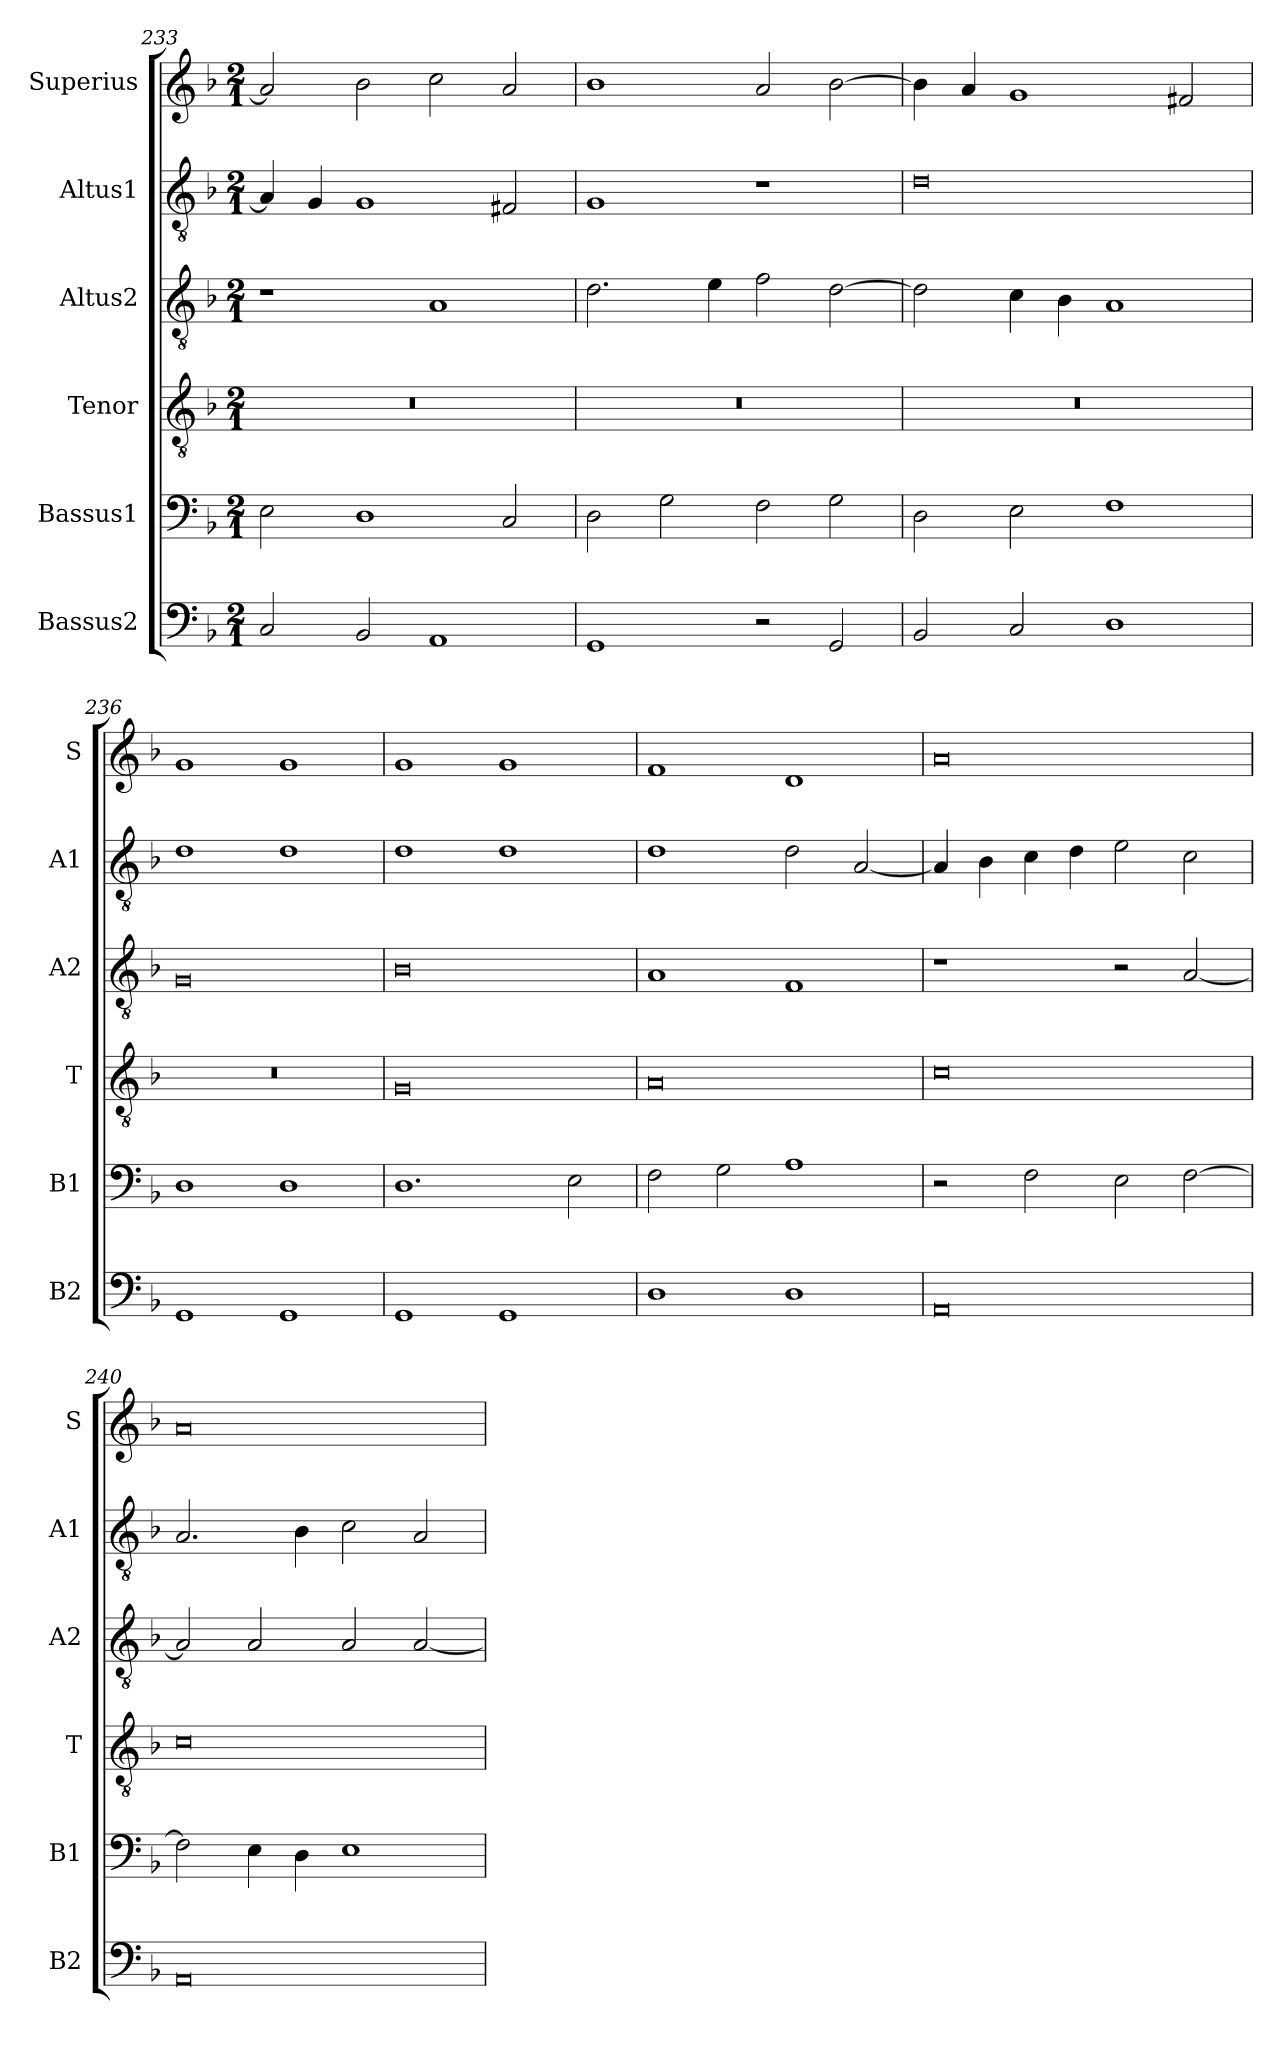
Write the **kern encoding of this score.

**kern	**kern	**kern	**kern	**kern	**kern
*part6	*part5	*part4	*part3	*part2	*part1
*staff6	*staff5	*staff4	*staff3	*staff2	*staff1
*I"Bassus2	*I"Bassus1	*I"Tenor	*I"Altus2	*I"Altus1	*I"Superius
*I'B2	*I'B1	*I'T	*I'A2	*I'A1	*I'S
*clefF4	*clefF4	*clefGv2	*clefGv2	*clefGv2	*clefG2
*k[b-]	*k[b-]	*k[b-]	*k[b-]	*k[b-]	*k[b-]
*M2/1	*M2/1	*M2/1	*M2/1	*M2/1	*M2/1
=233	=233	=233	=233	=233	=233
2C/	2E\	0r	1r	4A/]	2a/]
.	.	.	.	4G/	.
2BB-/	1D	.	.	1G	2b-\
1AA	.	.	1A	.	2cc\
.	2C/	.	.	2F#X/	2a/
=234	=234	=234	=234	=234	=234
1GG	2D\	0r	2.d\	1G	1b-
.	2G\	.	.	.	.
.	.	.	4e\	.	.
2r	2F\	.	2f\	1r	2a/
2GG/	2G\	.	[2d\	.	[2b-\
=235	=235	=235	=235	=235	=235
2BB-/	2D\	0r	2d\]	0d	4b-\]
.	.	.	.	.	4a/
2C/	2E\	.	4c\	.	1g
.	.	.	4B-\	.	.
1D	1F	.	1A	.	.
.	.	.	.	.	2f#X/
=236	=236	=236	=236	=236	=236
1GG	1D	0r	0G	1d	1g
1GG	1D	.	.	1d	1g
=237	=237	=237	=237	=237	=237
1GG	1.D	0G	0B-	1d	1g
1GG	.	.	.	1d	1g
.	2E\	.	.	.	.
=238	=238	=238	=238	=238	=238
1D	2F\	0A	1A	1d	1f
.	2G\	.	.	.	.
1D	1A	.	1F	2d\	1d
.	.	.	.	[2A/	.
=239	=239	=239	=239	=239	=239
0AA	2r	0c	1r	4A/]	0a
.	.	.	.	4B-\	.
.	2F\	.	.	4c\	.
.	.	.	.	4d\	.
.	2E\	.	2r	2e\	.
.	[2F\	.	[2A/	2c\	.
=240	=240	=240	=240	=240	=240
0AA	2F\]	0c	2A/]	2.A/	0a
.	4E\	.	2A/	.	.
.	4D\	.	.	4B-\	.
.	1E	.	2A/	2c\	.
.	.	.	[2A/	2A/	.
=	=	=	=	=	=
*-	*-	*-	*-	*-	*-
